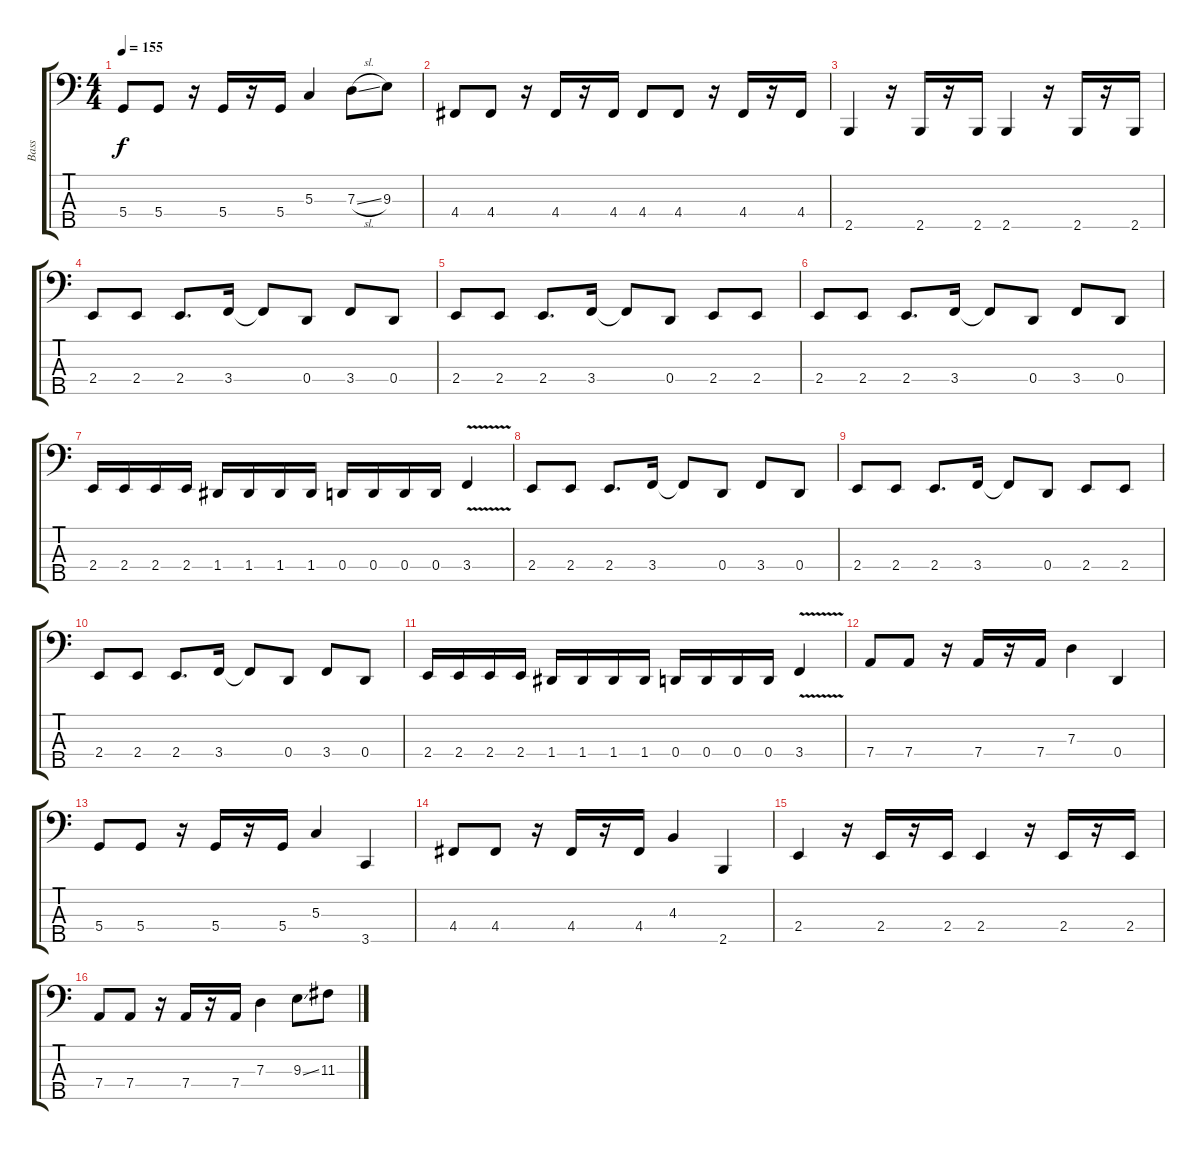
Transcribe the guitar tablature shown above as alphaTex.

\track ("Bass" "Bass") {instrument electricbassfinger}
\staff {score tabs}
\tuning (F2 C2 G1 D1 A0) {hide}
\ts (4 4)
\tempo 155
\clef f4
\ks c
5.4.8{dy f} 5.4.8 r.16 5.4.16 r.16 5.4.16 5.3.4 7.3{sl}.8 9.3.8 |
4.4.8 4.4.8 r.16 4.4.16 r.16 4.4.16 4.4.8 4.4.8 r.16 4.4.16 r.16 4.4.16 |
2.5.4 r.16 2.5.16 r.16 2.5.16 2.5.4 r.16 2.5.16 r.16 2.5.16 |
2.4.8 2.4.8 2.4.8{d} 3.4.16 3.4{t}.8 0.4.8 3.4.8 0.4.8 |
2.4.8 2.4.8 2.4.8{d} 3.4.16 3.4{t}.8 0.4.8 2.4.8 2.4.8 |
2.4.8 2.4.8 2.4.8{d} 3.4.16 3.4{t}.8 0.4.8 3.4.8 0.4.8 |
2.4.16 2.4.16 2.4.16 2.4.16 1.4.16 1.4.16 1.4.16 1.4.16 0.4.16 0.4.16 0.4.16 0.4.16 3.4{v}.4 |
2.4.8 2.4.8 2.4.8{d} 3.4.16 3.4{t}.8 0.4.8 3.4.8 0.4.8 |
2.4.8 2.4.8 2.4.8{d} 3.4.16 3.4{t}.8 0.4.8 2.4.8 2.4.8 |
2.4.8 2.4.8 2.4.8{d} 3.4.16 3.4{t}.8 0.4.8 3.4.8 0.4.8 |
2.4.16 2.4.16 2.4.16 2.4.16 1.4.16 1.4.16 1.4.16 1.4.16 0.4.16 0.4.16 0.4.16 0.4.16 3.4{v}.4 |
7.4.8 7.4.8 r.16 7.4.16 r.16 7.4.16 7.3.4 0.4.4 |
5.4.8 5.4.8 r.16 5.4.16 r.16 5.4.16 5.3.4 3.5.4 |
4.4.8 4.4.8 r.16 4.4.16 r.16 4.4.16 4.3.4 2.5.4 |
2.4.4 r.16 2.4.16 r.16 2.4.16 2.4.4 r.16 2.4.16 r.16 2.4.16 |
7.4.8 7.4.8 r.16 7.4.16 r.16 7.4.16 7.3.4 9.3{ss}.8 11.3.8
